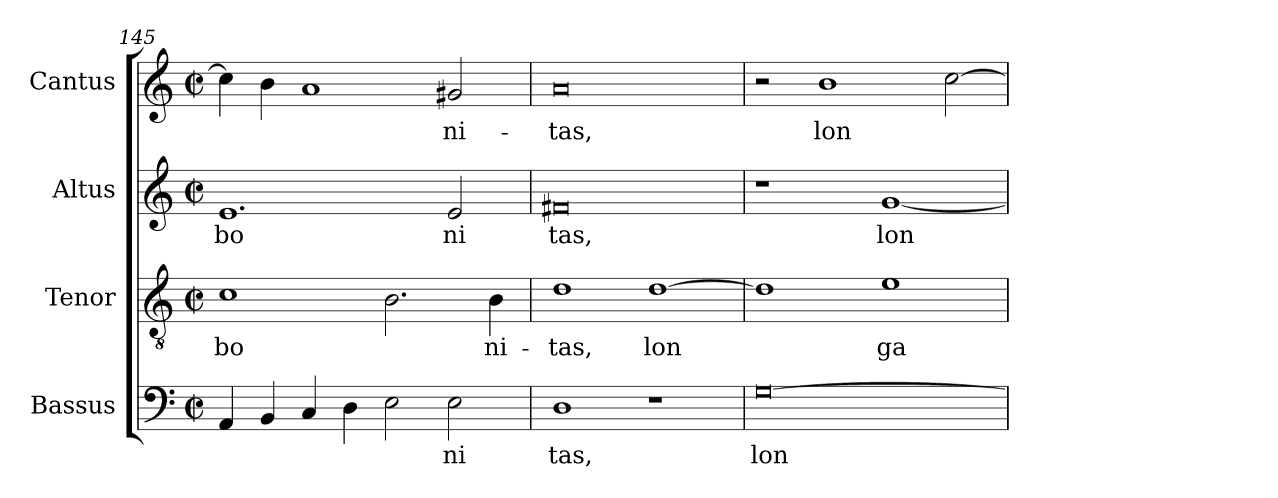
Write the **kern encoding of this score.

**kern	**text	**kern	**text	**kern	**text	**kern	**text
*part4	*part4	*part3	*part3	*part2	*part2	*part1	*part1
*staff4	*staff4	*staff3	*staff3	*staff2	*staff2	*staff1	*staff1
*I"Bassus	*	*I"Tenor	*	*I"Altus	*	*I"Cantus	*
*	*	*	*	*I'A	*	*I'C	*
*clefF4	*	*clefGv2	*	*clefG2	*	*clefG2	*
*k[]	*	*k[]	*	*k[]	*	*k[]	*
*C:	*	*C:	*	*C:	*	*C:	*
*M2/2	*	*M2/2	*	*M2/2	*	*M2/2	*
*met(c|)	*	*met(c|)	*	*met(c|)	*	*met(c|)	*
=145	=145	=145	=145	=145	=145	=145	=145
!	!LO:LY:b:cj	!	!LO:LY:b:cj	!	!LO:LY:b:cj	!	!LO:LY:b:cj
4AA/	.	1c	bo-	1.e	bo	4cc\]	--
!	!LO:LY:b:cj	!	!	!	!	!	!LO:LY:b:cj
4BB/	.	.	.	.	.	4b\	--
!	!LO:LY:b:cj	!	!	!	!	!	!LO:LY:b:cj
4C/	.	.	.	.	.	1a	--
!	!LO:LY:b:cj	!	!	!	!	!	!
4D\	.	.	.	.	.	.	.
!	!LO:LY:b:cj	!	!LO:LY:b:cj	!	!	!	!
2E\	.	2.B\	--	.	.	.	.
!	!LO:LY:b:cj	!	!	!	!LO:LY:b:cj	!	!LO:LY:b:cj
2E\	ni	.	.	2e/	ni	2g#/	-ni-
!	!	!	!LO:LY:b:cj	!	!	!	!
.	.	4B\	-ni-	.	.	.	.
!!LO:PB:g=z
=146	=146	=146	=146	=146	=146	=146	=146
!	!LO:LY:b:cj	!	!LO:LY:b:cj	!	!LO:LY:b:cj	!	!LO:LY:b:cj
1D	tas,	1d	-tas,	0f#X	tas,	0a	-tas,
!	!	!	!LO:LY:b:cj	!	!	!	!
1r	.	[>1d	lon-	.	.	.	.
=147	=147	=147	=147	=147	=147	=147	=147
!	!LO:LY:b:cj	!	!LO:LY:b:cj	!	!	!	!
[>0G	lon-	1d]	--	1r	.	2r	.
!	!	!	!	!	!	!	!LO:LY:b:cj
.	.	.	.	.	.	1b	lon-
!	!	!	!LO:LY:b:cj	!	!LO:LY:b:cj	!	!
.	.	1e	-ga-	[<1g	lon-	.	.
!	!	!	!	!	!	!	!LO:LY:b:cj
.	.	.	.	.	.	[>2cc\	--
=	=	=	=	=	=	=	=
*-	*-	*-	*-	*-	*-	*-	*-
